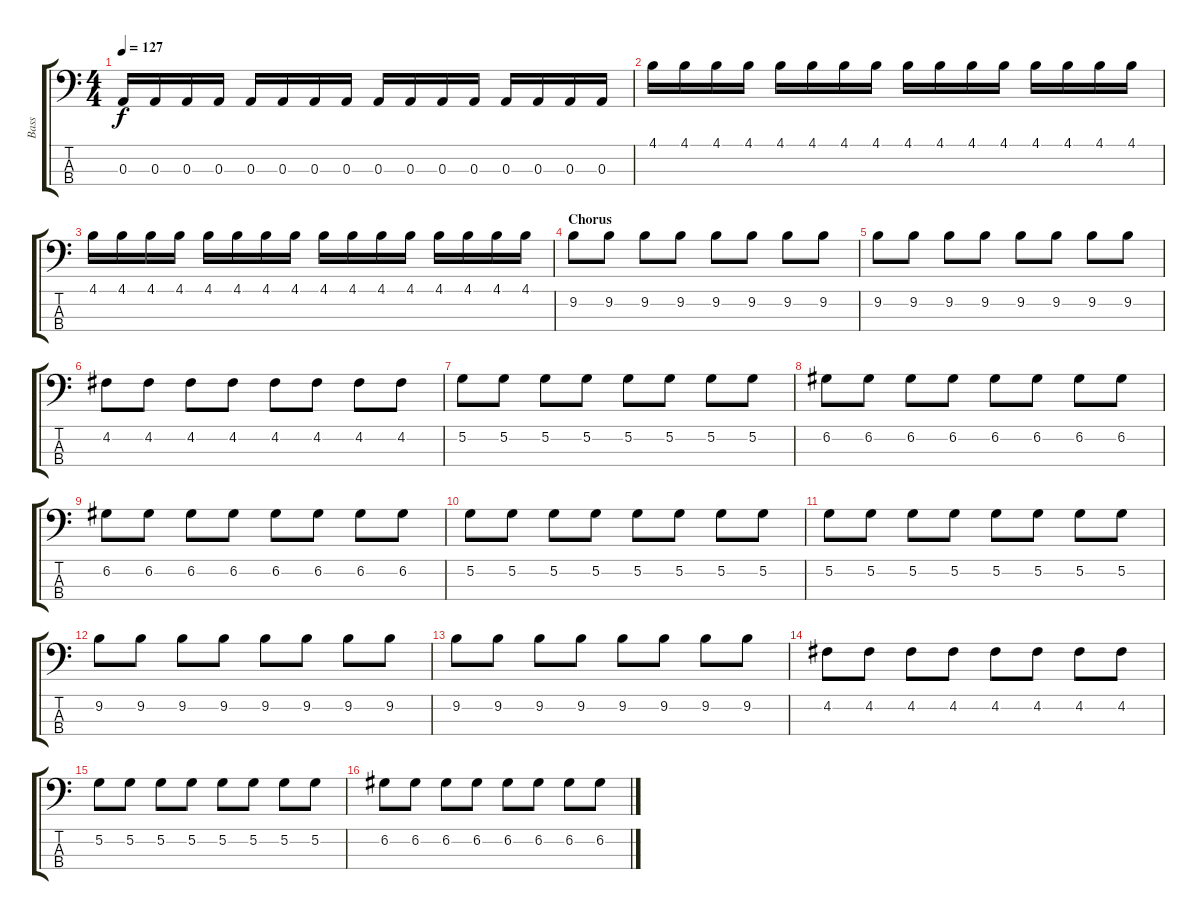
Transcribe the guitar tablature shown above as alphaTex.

\track ("Bass" "Bass") {instrument electricbasspick}
\staff {score tabs}
\tuning (G2 D2 A1 E1) {hide}
\ts (4 4)
\tempo 127
\clef f4
\ks c
0.3.16{dy f} 0.3.16 0.3.16 0.3.16 0.3.16 0.3.16 0.3.16 0.3.16 0.3.16 0.3.16 0.3.16 0.3.16 0.3.16 0.3.16 0.3.16 0.3.16 |
4.1.16 4.1.16 4.1.16 4.1.16 4.1.16 4.1.16 4.1.16 4.1.16 4.1.16 4.1.16 4.1.16 4.1.16 4.1.16 4.1.16 4.1.16 4.1.16 |
4.1.16 4.1.16 4.1.16 4.1.16 4.1.16 4.1.16 4.1.16 4.1.16 4.1.16 4.1.16 4.1.16 4.1.16 4.1.16 4.1.16 4.1.16 4.1.16 |
\section ("" "Chorus")
9.2.8{volume 13} 9.2.8 9.2.8 9.2.8 9.2.8 9.2.8 9.2.8 9.2.8 |
9.2.8 9.2.8 9.2.8 9.2.8 9.2.8 9.2.8 9.2.8 9.2.8 |
4.2.8 4.2.8 4.2.8 4.2.8 4.2.8 4.2.8 4.2.8 4.2.8 |
5.2.8 5.2.8 5.2.8 5.2.8 5.2.8 5.2.8 5.2.8 5.2.8 |
6.2.8 6.2.8 6.2.8 6.2.8 6.2.8 6.2.8 6.2.8 6.2.8 |
6.2.8 6.2.8 6.2.8 6.2.8 6.2.8 6.2.8 6.2.8 6.2.8 |
5.2.8 5.2.8 5.2.8 5.2.8 5.2.8 5.2.8 5.2.8 5.2.8 |
5.2.8 5.2.8 5.2.8 5.2.8 5.2.8 5.2.8 5.2.8 5.2.8 |
9.2.8 9.2.8 9.2.8 9.2.8 9.2.8 9.2.8 9.2.8 9.2.8 |
9.2.8 9.2.8 9.2.8 9.2.8 9.2.8 9.2.8 9.2.8 9.2.8 |
4.2.8 4.2.8 4.2.8 4.2.8 4.2.8 4.2.8 4.2.8 4.2.8 |
5.2.8 5.2.8 5.2.8 5.2.8 5.2.8 5.2.8 5.2.8 5.2.8 |
6.2.8 6.2.8 6.2.8 6.2.8 6.2.8 6.2.8 6.2.8 6.2.8
